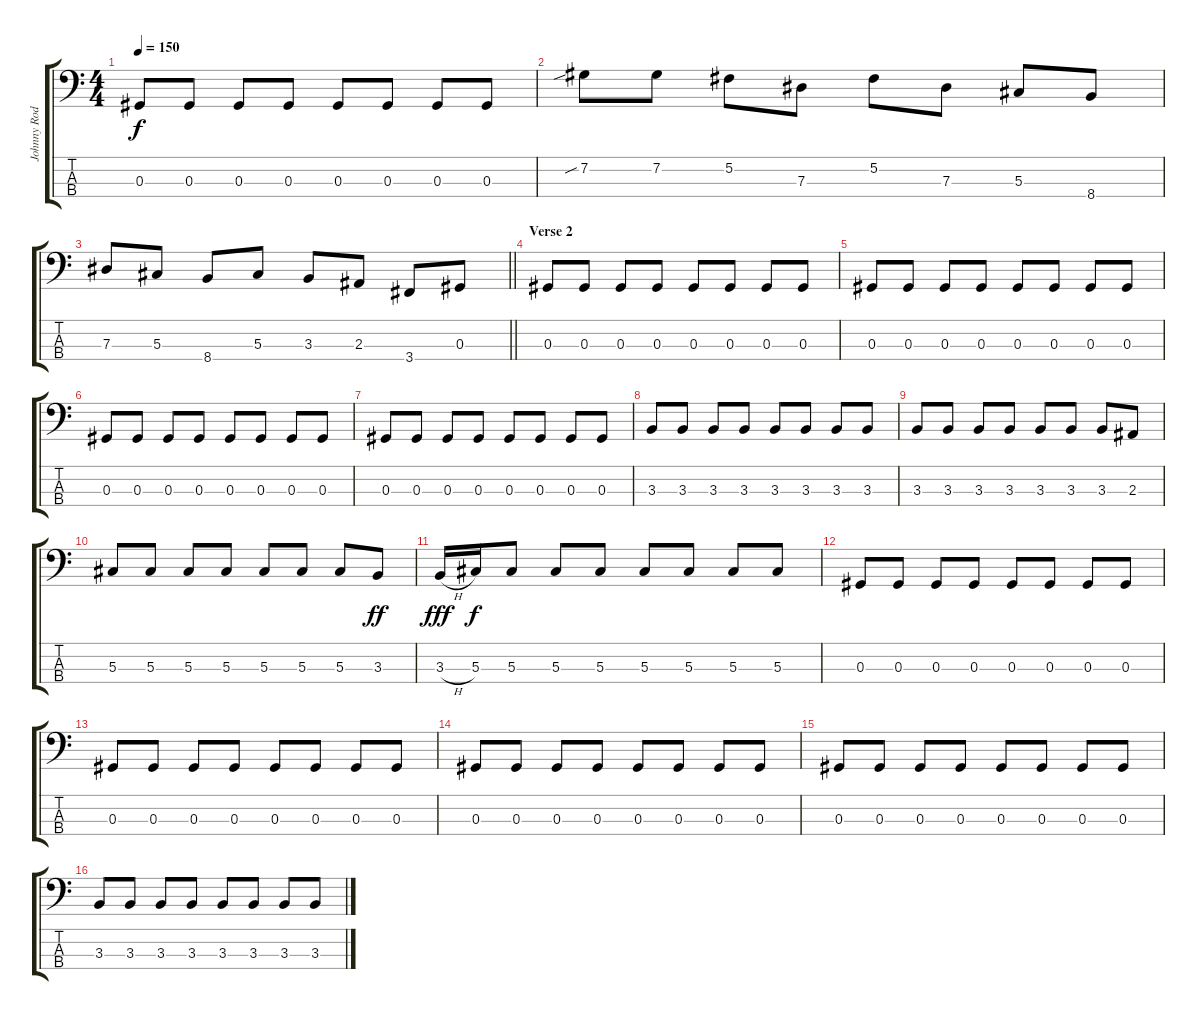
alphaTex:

\track ("Johnny Rod" "Johnny Rod") {instrument electricbasspick}
\staff {score tabs}
\tuning (Gb2 Db2 Ab1 Eb1) {hide}
\ts (4 4)
\tempo 150
\clef f4
\ks c
0.3.8{dy f} 0.3.8 0.3.8 0.3.8 0.3.8 0.3.8 0.3.8 0.3.8 |
7.2{sib}.8 7.2.8 5.2.8 7.3.8 5.2.8 7.3.8 5.3.8 8.4.8 |
\barLineRight lightlight
7.3.8 5.3.8 8.4.8 5.3.8 3.3.8 2.3.8 3.4.8 0.3.8 |
\section ("" "Verse 2")
0.3.8 0.3.8 0.3.8 0.3.8 0.3.8 0.3.8 0.3.8 0.3.8 |
0.3.8 0.3.8 0.3.8 0.3.8 0.3.8 0.3.8 0.3.8 0.3.8 |
0.3.8 0.3.8 0.3.8 0.3.8 0.3.8 0.3.8 0.3.8 0.3.8 |
0.3.8 0.3.8 0.3.8 0.3.8 0.3.8 0.3.8 0.3.8 0.3.8 |
3.3.8 3.3.8 3.3.8 3.3.8 3.3.8 3.3.8 3.3.8 3.3.8 |
3.3.8 3.3.8 3.3.8 3.3.8 3.3.8 3.3.8 3.3.8 2.3.8 |
5.3.8 5.3.8 5.3.8 5.3.8 5.3.8 5.3.8 5.3.8 3.3.8{dy ff} |
3.3{h}.16{dy fff} 5.3.16{dy f} 5.3.8 5.3.8 5.3.8 5.3.8 5.3.8 5.3.8 5.3.8 |
0.3.8 0.3.8 0.3.8 0.3.8 0.3.8 0.3.8 0.3.8 0.3.8 |
0.3.8 0.3.8 0.3.8 0.3.8 0.3.8 0.3.8 0.3.8 0.3.8 |
0.3.8 0.3.8 0.3.8 0.3.8 0.3.8 0.3.8 0.3.8 0.3.8 |
0.3.8 0.3.8 0.3.8 0.3.8 0.3.8 0.3.8 0.3.8 0.3.8 |
3.3.8 3.3.8 3.3.8 3.3.8 3.3.8 3.3.8 3.3.8 3.3.8
